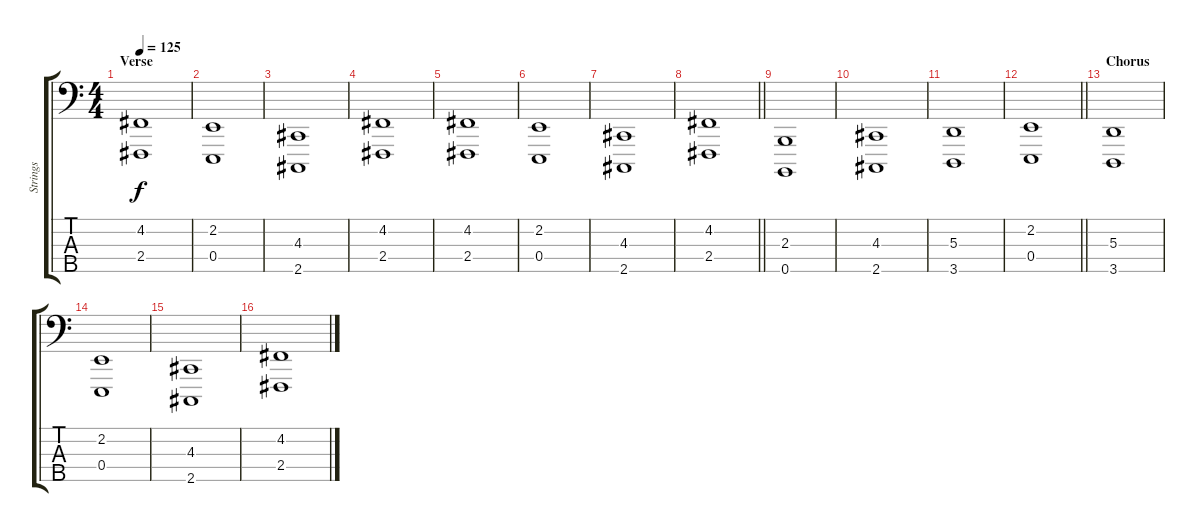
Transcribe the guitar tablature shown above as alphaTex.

\track ("Strings" "Strings") {instrument stringensemble1}
\staff {score tabs}
\tuning (G2 D2 A1 E1 B0) {hide}
\ts (4 4)
\section ("" "Verse ")
\tempo 125
\clef f4
\ks c
(4.2 2.4).1{dy f} |
(2.2 0.4).1 |
(4.3 2.5).1 |
(4.2 2.4).1 |
(4.2 2.4).1 |
(2.2 0.4).1 |
(4.3 2.5).1 |
\barLineRight lightlight
(4.2 2.4).1 |
\section ("" "")
(2.3 0.5).1 |
(4.3 2.5).1 |
(5.3 3.5).1 |
\barLineRight lightlight
(2.2 0.4).1 |
\section ("" "Chorus")
(5.3 3.5).1 |
(2.2 0.4).1 |
(4.3 2.5).1 |
(4.2 2.4).1
